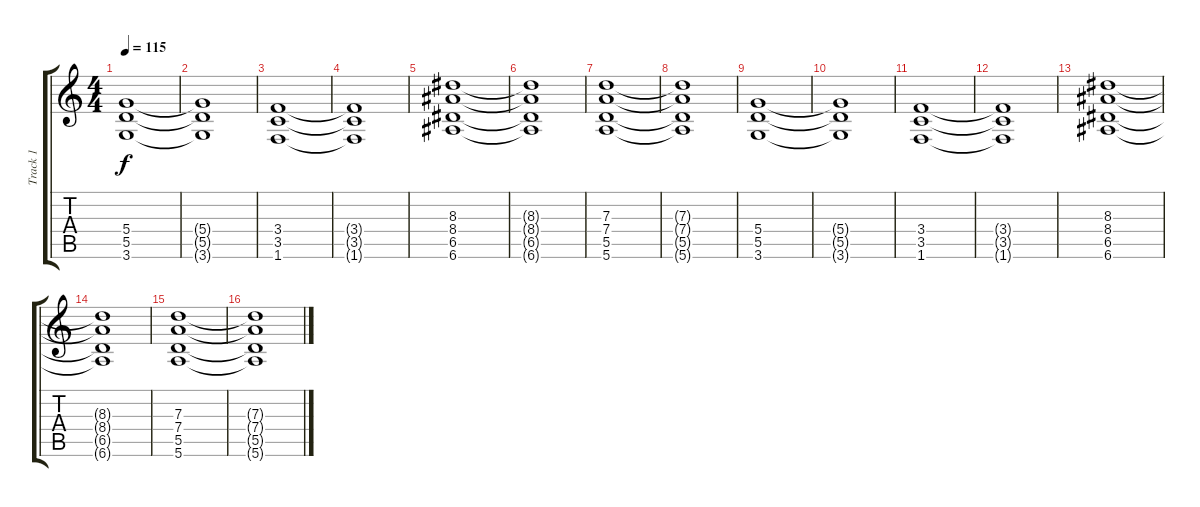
\track ("Track 1" "Track 1") {instrument distortionguitar}
\staff {score tabs}
\tuning (E4 B3 G3 D3 A2 E2) {hide}
\ts (4 4)
\tempo 115
\clef g2
\ks c
(5.4 5.5 3.6).1{dy f} |
(5.4{t} 5.5{t} 3.6{t}).1 |
(3.4 3.5 1.6).1 |
(3.4{t} 3.5{t} 1.6{t}).1 |
(8.3 8.4 6.5 6.6).1 |
(8.3{t} 8.4{t} 6.5{t} 6.6{t}).1 |
(7.3 7.4 5.5 5.6).1 |
(7.3{t} 7.4{t} 5.5{t} 5.6{t}).1 |
(5.4 5.5 3.6).1 |
(5.4{t} 5.5{t} 3.6{t}).1 |
(3.4 3.5 1.6).1 |
(3.4{t} 3.5{t} 1.6{t}).1 |
(8.3 8.4 6.5 6.6).1 |
(8.3{t} 8.4{t} 6.5{t} 6.6{t}).1 |
(7.3 7.4 5.5 5.6).1 |
(7.3{t} 7.4{t} 5.5{t} 5.6{t}).1
